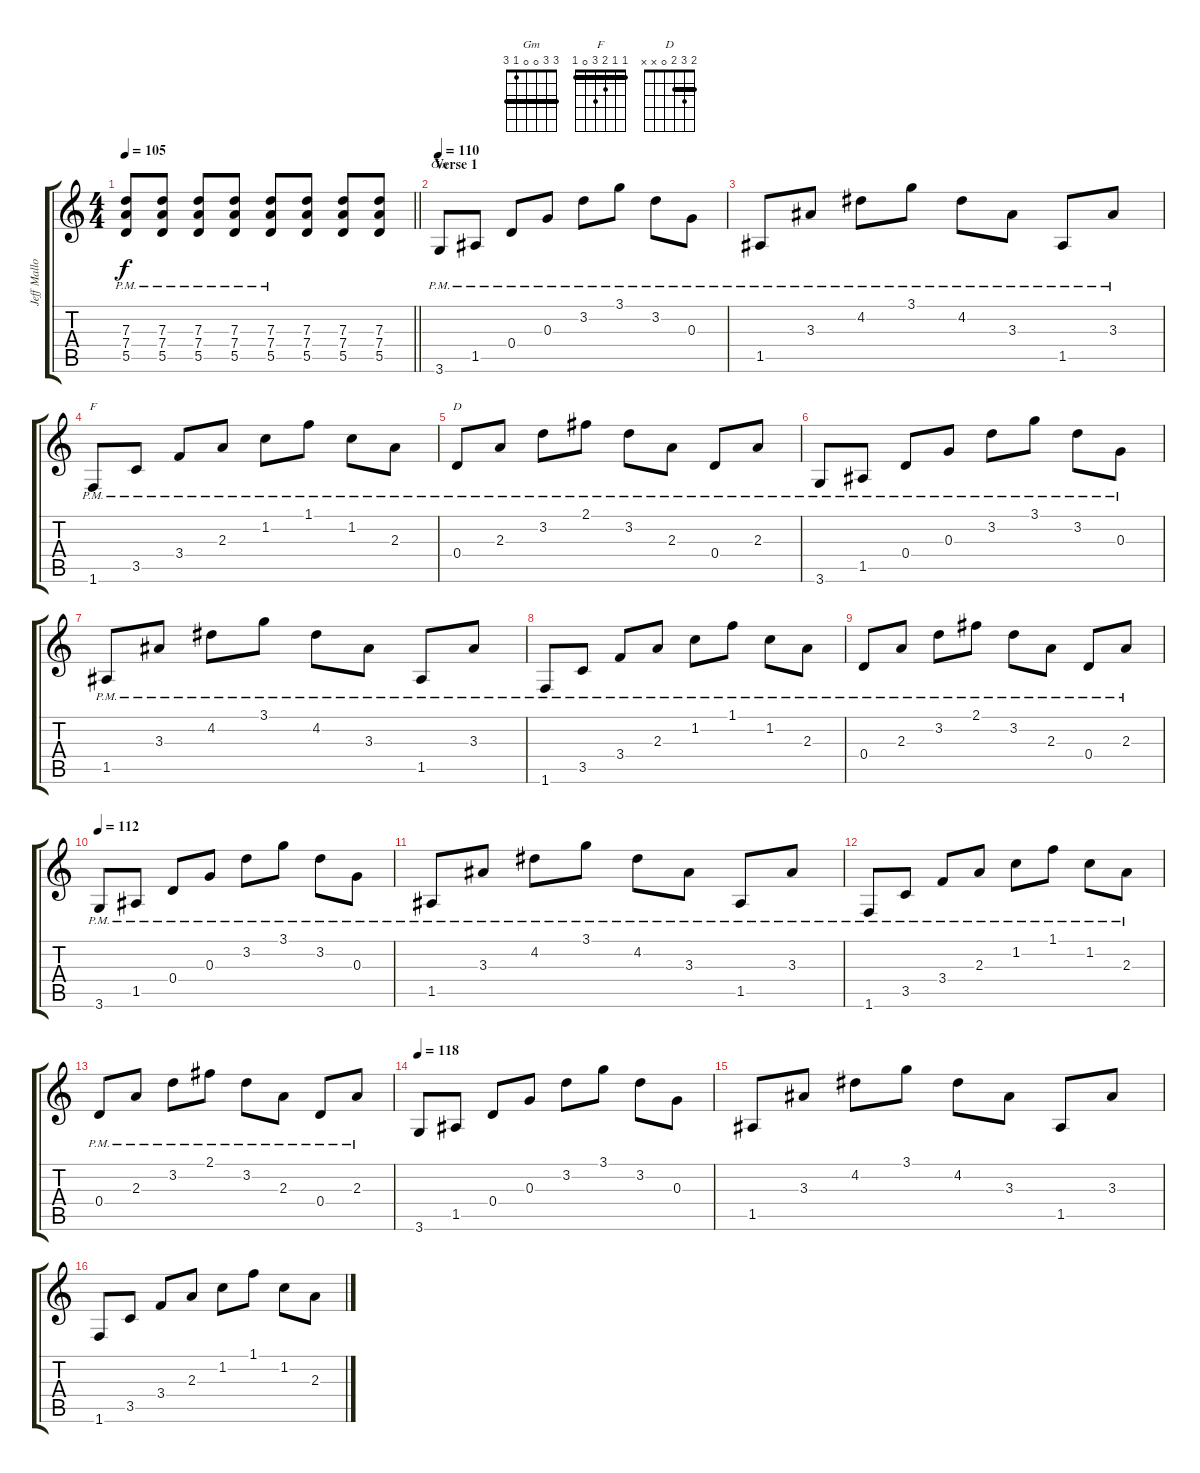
\track ("Jeff Mallow (Rhythm Guitar)" "Jeff Mallo") {instrument overdrivenguitar}
\staff {score tabs}
\tuning (E4 B3 G3 D3 A2 E2) {hide}
\chord ("Gm" 3 3 0 0 1 3) {barre 3}
\chord ("F" 1 1 2 3 0 1) {barre 1}
\chord ("D" 2 3 2 0 x x) {barre 2}
\ts (4 4)
\tempo 105
\clef g2
\barLineRight lightlight
\ks c
(7.3{pm} 7.4{pm} 5.5{pm}).8{dy f instrument overdrivenguitar} (7.3{pm} 7.4{pm} 5.5{pm}).8 (7.3{pm} 7.4{pm} 5.5{pm}).8 (7.3{pm} 7.4{pm} 5.5{pm}).8 (7.3{pm} 7.4{pm} 5.5{pm}).8 (7.3 7.4 5.5).8 (7.3 7.4 5.5).8 (7.3 7.4 5.5).8 |
\section ("" "Verse 1")
\tempo 110
3.6{pm}.8{ch "Gm"} 1.5{pm}.8 0.4{pm}.8 0.3{pm}.8 3.2{pm}.8 3.1{pm}.8 3.2{pm}.8 0.3{pm}.8 |
1.5{pm}.8 3.3{pm}.8 4.2{pm}.8 3.1{pm}.8 4.2{pm}.8 3.3{pm}.8 1.5{pm}.8 3.3{pm}.8 |
1.6{pm}.8{ch "F"} 3.5{pm}.8 3.4{pm}.8 2.3{pm}.8 1.2{pm}.8 1.1{pm}.8 1.2{pm}.8 2.3{pm}.8 |
0.4{pm}.8{ch "D"} 2.3{pm}.8 3.2{pm}.8 2.1{pm}.8 3.2{pm}.8 2.3{pm}.8 0.4{pm}.8 2.3{pm}.8 |
3.6{pm}.8 1.5{pm}.8 0.4{pm}.8 0.3{pm}.8 3.2{pm}.8 3.1{pm}.8 3.2{pm}.8 0.3{pm}.8 |
1.5{pm}.8 3.3{pm}.8 4.2{pm}.8 3.1{pm}.8 4.2{pm}.8 3.3{pm}.8 1.5{pm}.8 3.3{pm}.8 |
1.6{pm}.8 3.5{pm}.8 3.4{pm}.8 2.3{pm}.8 1.2{pm}.8 1.1{pm}.8 1.2{pm}.8 2.3{pm}.8 |
0.4{pm}.8 2.3{pm}.8 3.2{pm}.8 2.1{pm}.8 3.2{pm}.8 2.3{pm}.8 0.4{pm}.8 2.3{pm}.8 |
\tempo 112
3.6{pm}.8 1.5{pm}.8 0.4{pm}.8 0.3{pm}.8 3.2{pm}.8 3.1{pm}.8 3.2{pm}.8 0.3{pm}.8 |
1.5{pm}.8 3.3{pm}.8 4.2{pm}.8 3.1{pm}.8 4.2{pm}.8 3.3{pm}.8 1.5{pm}.8 3.3{pm}.8 |
1.6{pm}.8 3.5{pm}.8 3.4{pm}.8 2.3{pm}.8 1.2{pm}.8 1.1{pm}.8 1.2{pm}.8 2.3{pm}.8 |
0.4{pm}.8 2.3{pm}.8 3.2{pm}.8 2.1{pm}.8 3.2{pm}.8 2.3{pm}.8 0.4{pm}.8 2.3{pm}.8 |
\tempo 118
3.6.8 1.5.8 0.4.8 0.3.8 3.2.8 3.1.8 3.2.8 0.3.8 |
1.5.8 3.3.8 4.2.8 3.1.8 4.2.8 3.3.8 1.5.8 3.3.8 |
1.6.8 3.5.8 3.4.8 2.3.8 1.2.8 1.1.8 1.2.8 2.3.8
